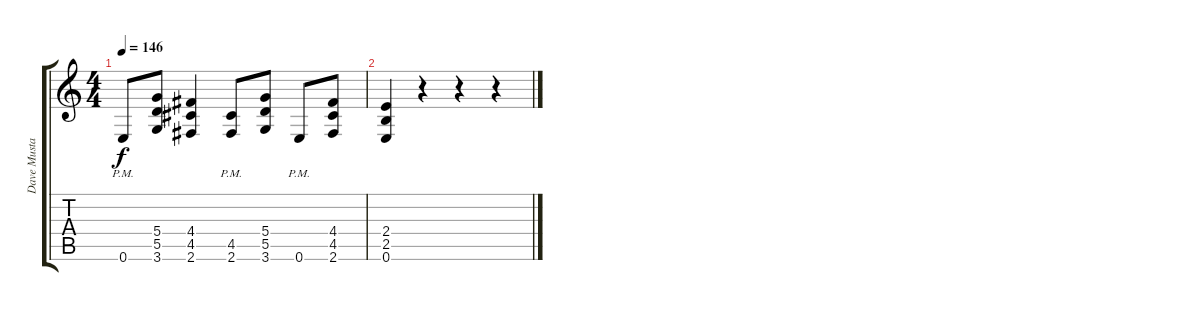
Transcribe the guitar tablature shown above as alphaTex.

\track ("Dave Mustaine Rythm Gtr." "Dave Musta") {instrument distortionguitar}
\staff {score tabs}
\tuning (E4 B3 G3 D3 A2 E2) {hide}
\ts (4 4)
\tempo 146
\clef g2
\ks c
0.6{pm}.8{dy f} (5.4 5.5 3.6).8 (4.4 4.5 2.6).4 (4.5{pm} 2.6{pm}).8 (5.4 5.5 3.6).8 0.6{pm}.8 (4.4 4.5 2.6).8 |
(2.4 2.5 0.6).4 r.4 r.4 r.4
